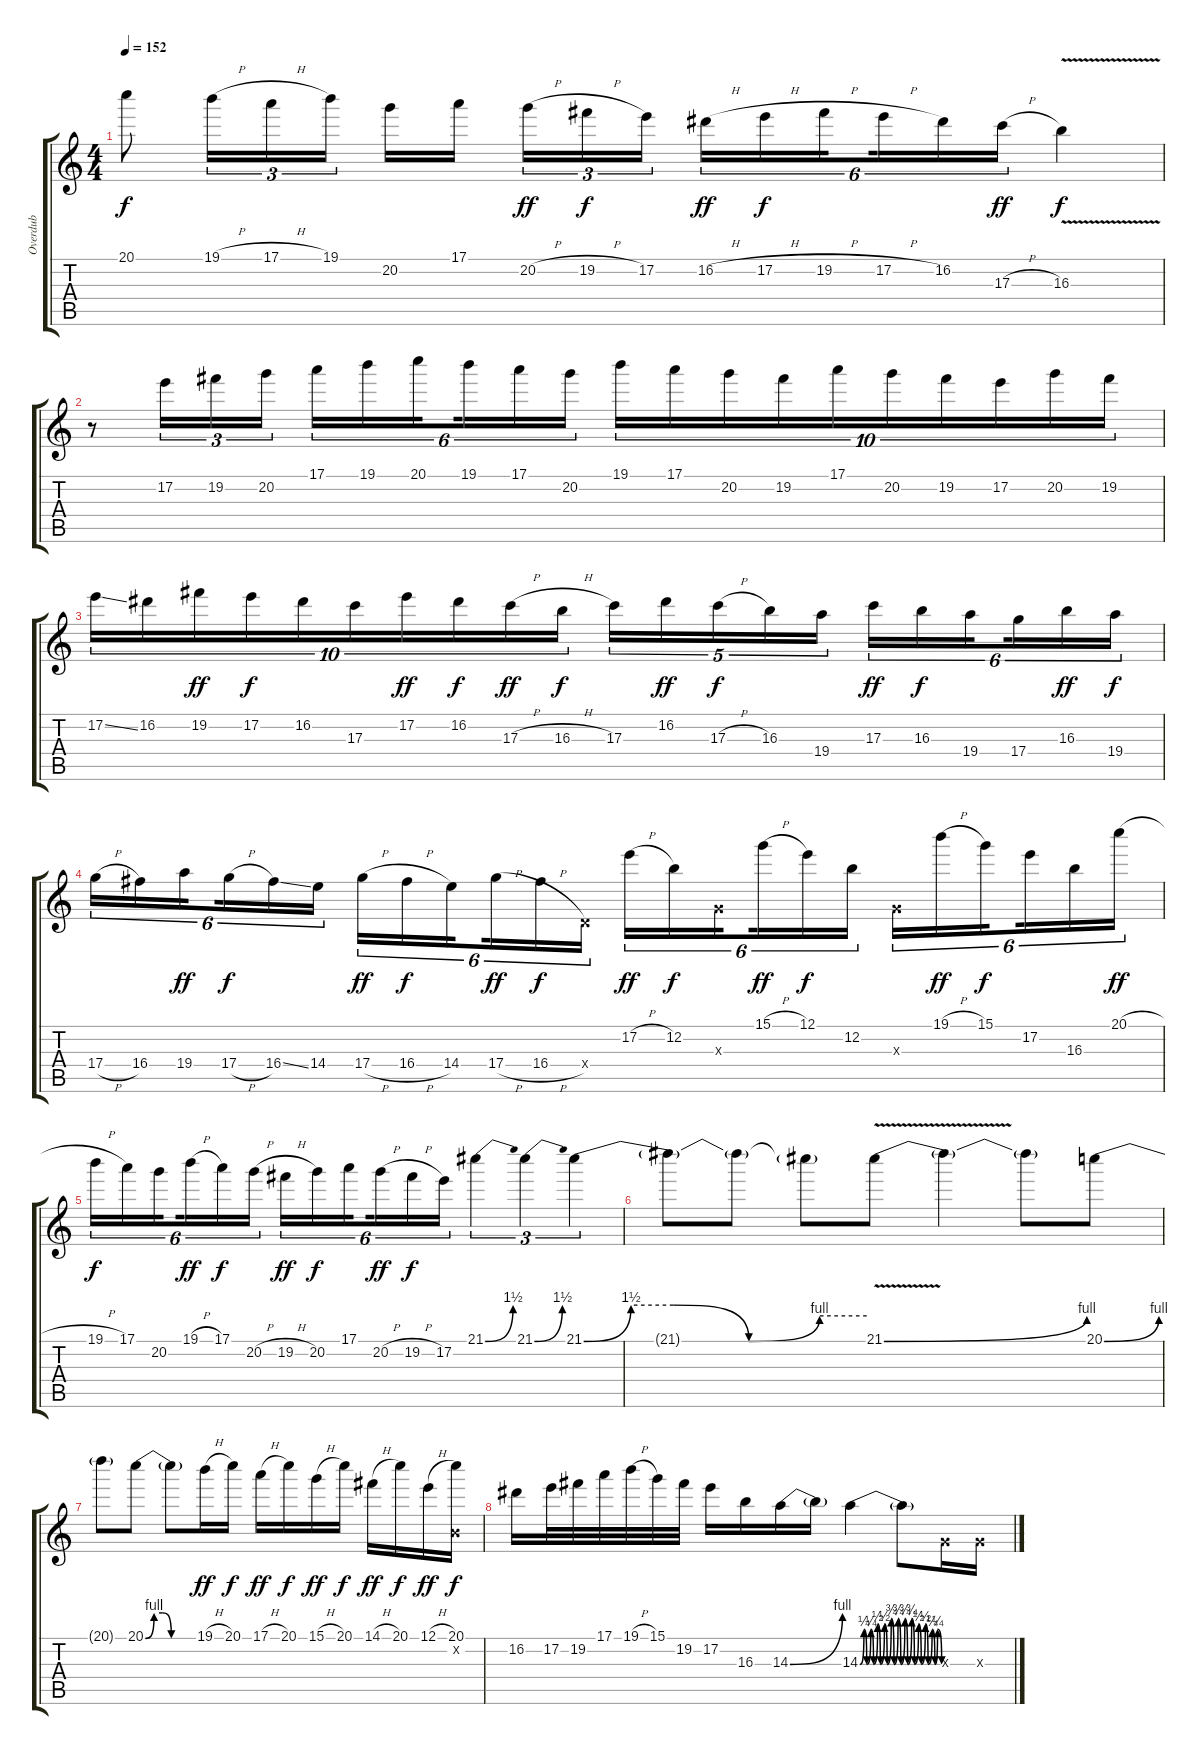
\track ("Overdub" "Overdub") {instrument fretlessbass}
\staff {score tabs}
\tuning (E4 B3 G3 D3 A2 E2) {hide}
\ts (4 4)
\tempo 152
\clef g2
\ks c
20.1{t}.8{dy f} 19.1{h}.16{tu (3 2)} 17.1{h}.16{tu (3 2)} 19.1.16{tu (3 2)} 20.2.16 17.1.16{beam splitsecondary} 20.2{h}.16{tu (3 2) dy ff} 19.2{h}.16{tu (3 2) dy f} 17.2.16{tu (3 2)} 16.2{h}.16{tu (6 4) dy ff} 17.2{h}.16{tu (6 4) dy f} 19.2{h}.16{tu (6 4) beam splitsecondary} 17.2{h}.16{tu (6 4)} 16.2.16{tu (6 4)} 17.3{h}.16{tu (6 4) dy ff} 16.3{v}.4{dy f} |
r.8 17.2.16{tu (3 2)} 19.2.16{tu (3 2)} 20.2.16{tu (3 2)} 17.1.16{tu (6 4)} 19.1.16{tu (6 4)} 20.1.16{tu (6 4) beam splitsecondary} 19.1.16{tu (6 4)} 17.1.16{tu (6 4)} 20.2.16{tu (6 4)} 19.1.16{tu (10 8)} 17.1.16{tu (10 8)} 20.2.16{tu (10 8)} 19.2.16{tu (10 8)} 17.1.16{tu (10 8)} 20.2.16{tu (10 8)} 19.2.16{tu (10 8)} 17.2.16{tu (10 8)} 20.2.16{tu (10 8)} 19.2.16{tu (10 8)} |
17.2{ss}.16{tu (10 8)} 16.2.16{tu (10 8)} 19.2.16{tu (10 8) dy ff} 17.2.16{tu (10 8) dy f} 16.2.16{tu (10 8)} 17.3.16{tu (10 8)} 17.2.16{tu (10 8) dy ff} 16.2.16{tu (10 8) dy f} 17.3{h}.16{tu (10 8) dy ff} 16.3{h}.16{tu (10 8) dy f} 17.3.16{tu (5 4)} 16.2.16{tu (5 4) dy ff} 17.3{h}.16{tu (5 4) dy f} 16.3.16{tu (5 4)} 19.4.16{tu (5 4)} 17.3.16{tu (6 4) dy ff} 16.3.16{tu (6 4) dy f} 19.4.16{tu (6 4) beam splitsecondary} 17.4.16{tu (6 4)} 16.3.16{tu (6 4) dy ff} 19.4.16{tu (6 4) dy f} |
17.4{h}.16{tu (6 4)} 16.4.16{tu (6 4)} 19.4.16{tu (6 4) dy ff beam splitsecondary} 17.4{h}.16{tu (6 4) dy f} 16.4{ss}.16{tu (6 4)} 14.4.16{tu (6 4)} 17.4{h}.16{tu (6 4) dy ff} 16.4{h}.16{tu (6 4) dy f} 14.4.16{tu (6 4) beam splitsecondary} 17.4{h}.16{tu (6 4) dy ff} 16.4{h}.16{tu (6 4) dy f} 0.4{x}.16{tu (6 4)} 17.2{h}.16{tu (6 4) dy ff} 12.2.16{tu (6 4) dy f} 0.3{x}.16{tu (6 4) beam splitsecondary} 15.1{h}.16{tu (6 4) dy ff} 12.1.16{tu (6 4) dy f} 12.2.16{tu (6 4)} 0.3{x}.16{tu (6 4)} 19.1{h}.16{tu (6 4) dy ff} 15.1.16{tu (6 4) dy f beam splitsecondary} 17.2.16{tu (6 4)} 16.3.16{tu (6 4)} 20.1{h}.16{tu (6 4) dy ff} |
19.1{h}.16{tu (6 4) dy f} 17.1.16{tu (6 4)} 20.2.16{tu (6 4) beam splitsecondary} 19.1{h}.16{tu (6 4) dy ff} 17.1.16{tu (6 4) dy f} 20.2{h}.16{tu (6 4)} 19.2{h}.16{tu (6 4) dy ff} 20.2.16{tu (6 4) dy f} 17.1.16{tu (6 4) beam splitsecondary} 20.2{h}.16{tu (6 4) dy ff} 19.2{h}.16{tu (6 4) dy f} 17.2.16{tu (6 4)} 21.1{be (bend 0 0 60 6)}.4{tu (3 2)} 21.1{be (bend 0 0 60 6)}.4{tu (3 2)} 21.1{be (custom 0 0 10 6 19 6 35 0 50 4 60 4)}.4{tu (3 2)} |
21.1{t}.8 21.1{t}.8 21.1{t}.8 21.1{be (bend 0 0 60 4) v}.8 21.1{t}.4 21.1{t}.8 20.1{be (bend 0 0 60 4)}.8 |
20.1{t}.8 20.1{be (custom 0 0 10 4 20 4 30 0 60 0)}.8 20.1{t}.8 19.1{h}.16{dy ff} 20.1.16{dy f} 17.1{h}.16{dy ff} 20.1.16{dy f} 15.1{h}.16{dy ff} 20.1.16{dy f} 14.1{h}.16{dy ff} 20.1.16{dy f} 12.1{h}.16{dy ff} (20.1 0.2{x}).16{dy f} |
16.2.16 17.2.32 19.2.32 17.1.32 19.1{h}.32 15.1.32 19.2.32 17.2.16 16.3.16 14.3{be (bend 0 0 60 4)}.16 14.3{t}.16 14.3{be (custom 0 0 3 1 5 0 8 1 10 0 13 2 15 0 18 2 20 0 23 3 25 0 28 3 30 0 33 3 35 0 38 3 40 0 43 2 45 0 48 2 50 0 53 1 55 0 57 1 60 0)}.4 14.3{t}.8 0.3{x}.16 0.3{x}.16
